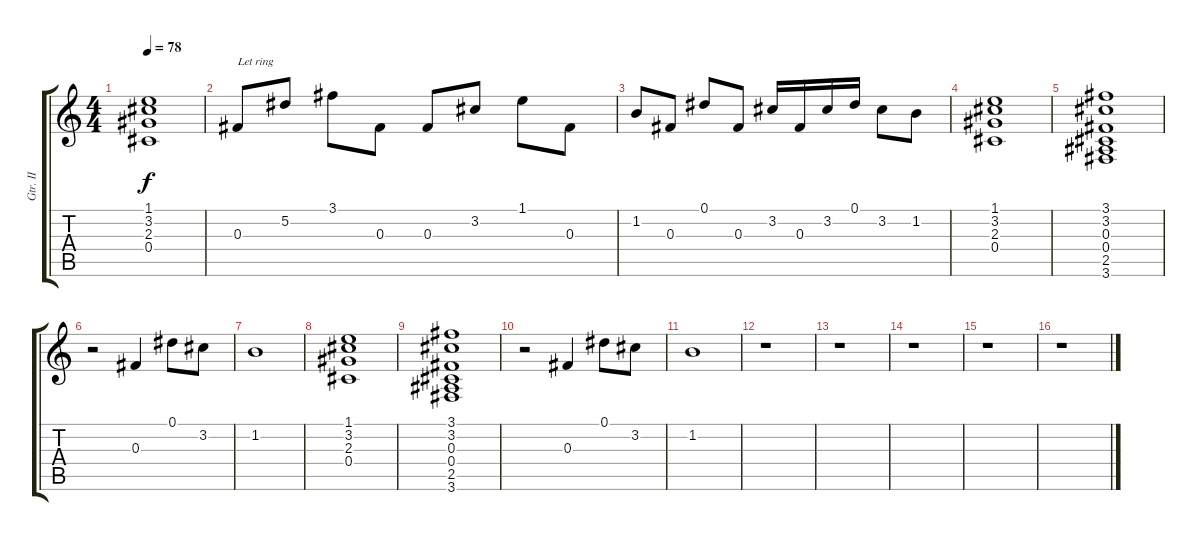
\track ("Gtr. II" "Gtr. II") {instrument overdrivenguitar}
\staff {score tabs}
\tuning (Eb4 Bb3 Gb3 Db3 Ab2 Eb2) {hide}
\ts (4 4)
\tempo 78
\clef g2
\ks c
(1.1 3.2 2.3 0.4).1{dy f} |
0.3.8{txt "Let ring"} 5.2.8 3.1.8 0.3.8 0.3.8 3.2.8 1.1.8 0.3.8 |
1.2.8 0.3.8 0.1.8 0.3.8 3.2.16 0.3.16 3.2.16 0.1.16 3.2.8 1.2.8 |
(1.1 3.2 2.3 0.4).1 |
(3.1 3.2 0.3 0.4 2.5 3.6).1 |
r.2 0.3.4 0.1.8 3.2.8 |
1.2.1 |
(1.1 3.2 2.3 0.4).1 |
(3.1 3.2 0.3 0.4 2.5 3.6).1 |
r.2 0.3.4 0.1.8 3.2.8 |
1.2.1 |
r.1 |
r.1 |
r.1 |
r.1 |
r.1
